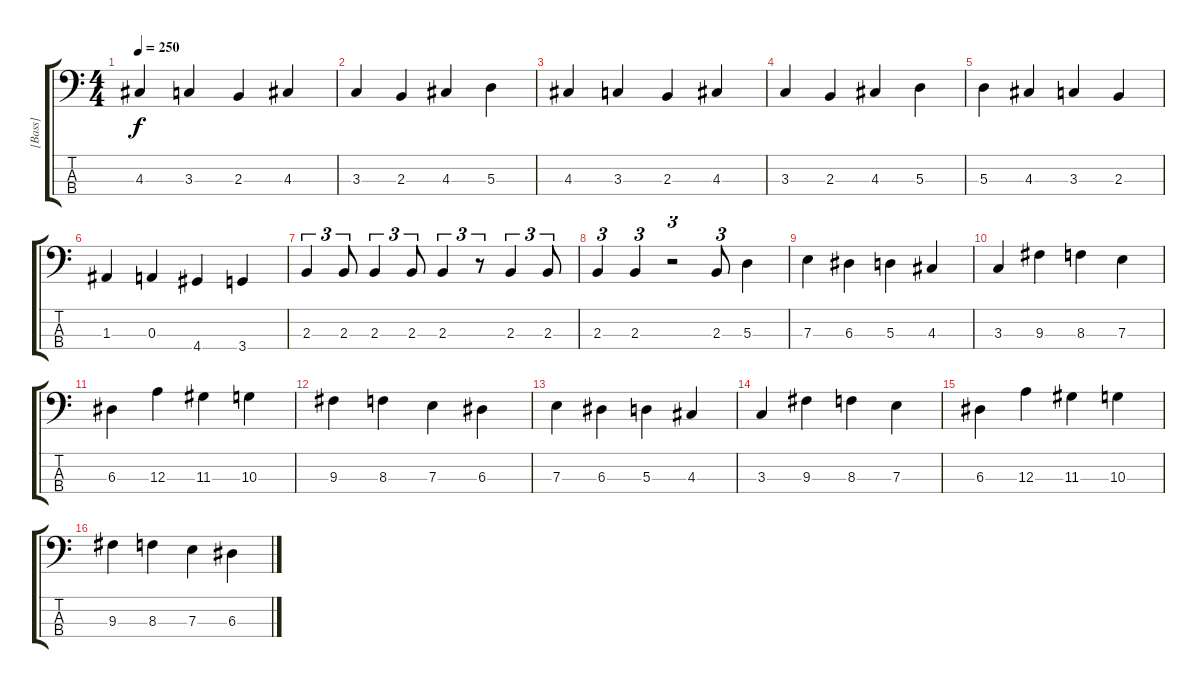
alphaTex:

\track ("[Bass]" "[Bass]") {instrument electricbassfinger}
\staff {score tabs}
\tuning (G2 D2 A1 E1) {hide}
\ts (4 4)
\tempo 250
\clef f4
\ks c
4.3.4{dy f} 3.3.4 2.3.4 4.3.4 |
3.3.4 2.3.4 4.3.4 5.3.4 |
4.3.4 3.3.4 2.3.4 4.3.4 |
3.3.4 2.3.4 4.3.4 5.3.4 |
5.3.4 4.3.4 3.3.4 2.3.4 |
1.3.4 0.3.4 4.4.4 3.4.4 |
2.3.4{tu (3 2)} 2.3.8{tu (3 2)} 2.3.4{tu (3 2)} 2.3.8{tu (3 2)} 2.3.4{tu (3 2)} r.8{tu (3 2)} 2.3.4{tu (3 2)} 2.3.8{tu (3 2)} |
2.3.4{tu (3 2)} 2.3.4{tu (3 2)} r.2{tu (3 2)} 2.3.8{tu (3 2)} 5.3.4 |
7.3.4 6.3.4 5.3.4 4.3.4 |
3.3.4 9.3.4 8.3.4 7.3.4 |
6.3.4 12.3.4 11.3.4 10.3.4 |
9.3.4 8.3.4 7.3.4 6.3.4 |
7.3.4 6.3.4 5.3.4 4.3.4 |
3.3.4 9.3.4 8.3.4 7.3.4 |
6.3.4 12.3.4 11.3.4 10.3.4 |
9.3.4 8.3.4 7.3.4 6.3.4
